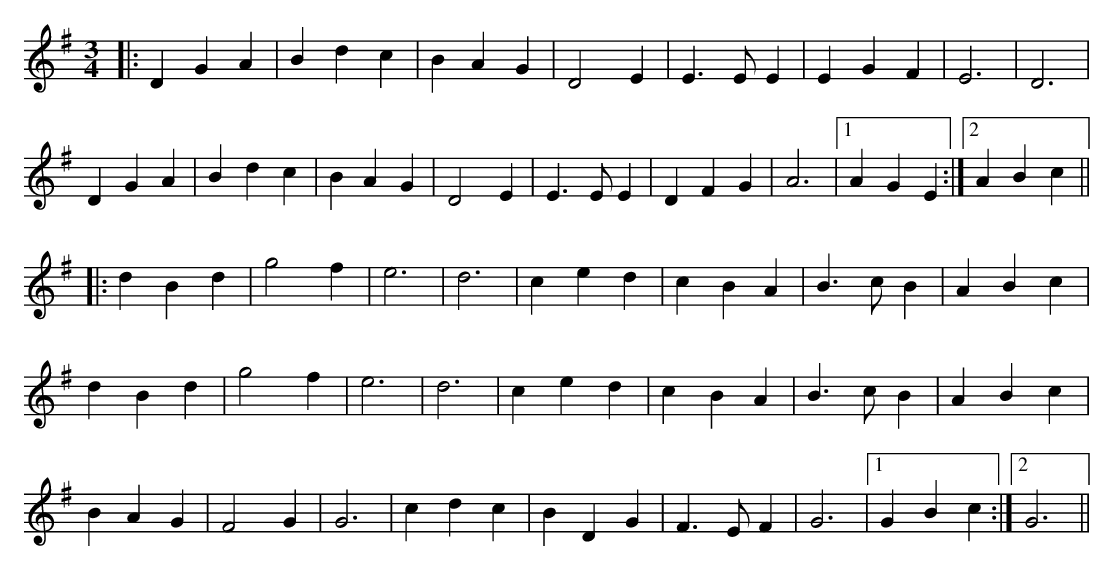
X:1
M:3/4
K:G
|:D2 G2 A2|B2 d2 c2|B2 A2 G2|D4 E2|E3 E E2|E2 G2 F2|E6|D6|
D2 G2 A2|B2 d2 c2|B2 A2 G2|D4 E2|E3 E E2|D2 F2 G2|A6|1 A2 G2 E2:|2 A2 B2 c2||
|:d2 B2 d2|g4 f2|e6|d6|c2 e2 d2|c2 B2 A2|B3 c B2|A2 B2 c2|
d2 B2 d2|g4 f2|e6|d6|c2 e2 d2|c2 B2 A2|B3 c B2|A2 B2 c2|
B2 A2 G2|F4 G2|G6|c2 d2 c2|B2 D2 G2|F3 E F2|G6|1 G2 B2 c2:|2 G6||
